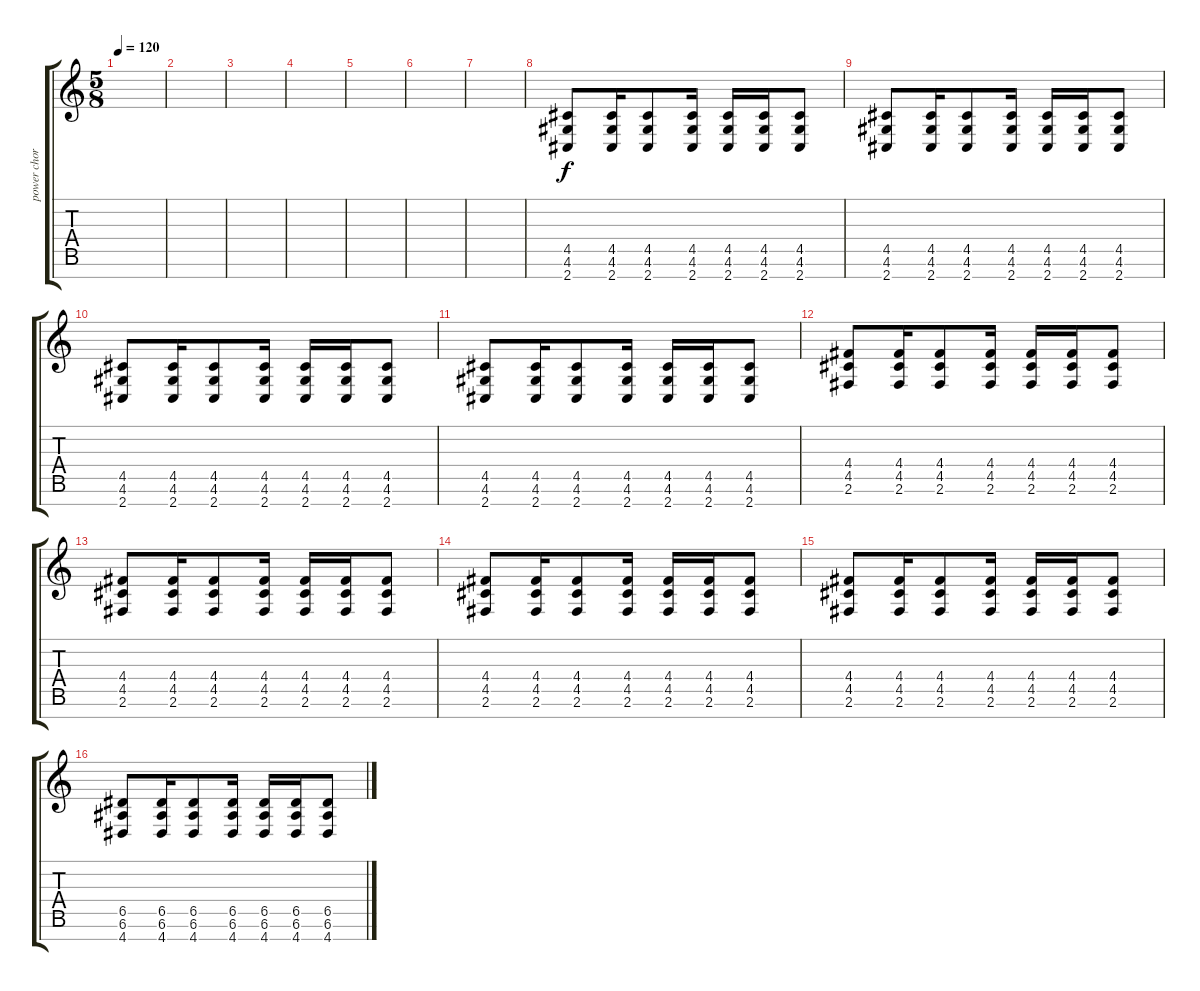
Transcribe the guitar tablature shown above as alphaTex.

\track ("power chords" "power chor") {instrument distortionguitar}
\staff {score tabs}
\tuning (E4 B3 G3 D3 A2 E2 B1) {hide}
\ts (5 8)
\tempo 120
\clef g2
\ks c
|
|
|
|
|
|
|
(4.5 4.6 2.7).8 (4.5 4.6 2.7).16 (4.5 4.6 2.7).8 (4.5 4.6 2.7).16 (4.5 4.6 2.7).16 (4.5 4.6 2.7).16 (4.5 4.6 2.7).8 |
(4.5 4.6 2.7).8 (4.5 4.6 2.7).16 (4.5 4.6 2.7).8 (4.5 4.6 2.7).16 (4.5 4.6 2.7).16 (4.5 4.6 2.7).16 (4.5 4.6 2.7).8 |
(4.5 4.6 2.7).8 (4.5 4.6 2.7).16 (4.5 4.6 2.7).8 (4.5 4.6 2.7).16 (4.5 4.6 2.7).16 (4.5 4.6 2.7).16 (4.5 4.6 2.7).8 |
(4.5 4.6 2.7).8 (4.5 4.6 2.7).16 (4.5 4.6 2.7).8 (4.5 4.6 2.7).16 (4.5 4.6 2.7).16 (4.5 4.6 2.7).16 (4.5 4.6 2.7).8 |
(4.4 4.5 2.6).8 (4.4 4.5 2.6).16 (4.4 4.5 2.6).8 (4.4 4.5 2.6).16 (4.4 4.5 2.6).16 (4.4 4.5 2.6).16 (4.4 4.5 2.6).8 |
(4.4 4.5 2.6).8 (4.4 4.5 2.6).16 (4.4 4.5 2.6).8 (4.4 4.5 2.6).16 (4.4 4.5 2.6).16 (4.4 4.5 2.6).16 (4.4 4.5 2.6).8 |
(4.4 4.5 2.6).8 (4.4 4.5 2.6).16 (4.4 4.5 2.6).8 (4.4 4.5 2.6).16 (4.4 4.5 2.6).16 (4.4 4.5 2.6).16 (4.4 4.5 2.6).8 |
(4.4 4.5 2.6).8 (4.4 4.5 2.6).16 (4.4 4.5 2.6).8 (4.4 4.5 2.6).16 (4.4 4.5 2.6).16 (4.4 4.5 2.6).16 (4.4 4.5 2.6).8 |
(6.5 6.6 4.7).8 (6.5 6.6 4.7).16 (6.5 6.6 4.7).8 (6.5 6.6 4.7).16 (6.5 6.6 4.7).16 (6.5 6.6 4.7).16 (6.5 6.6 4.7).8
